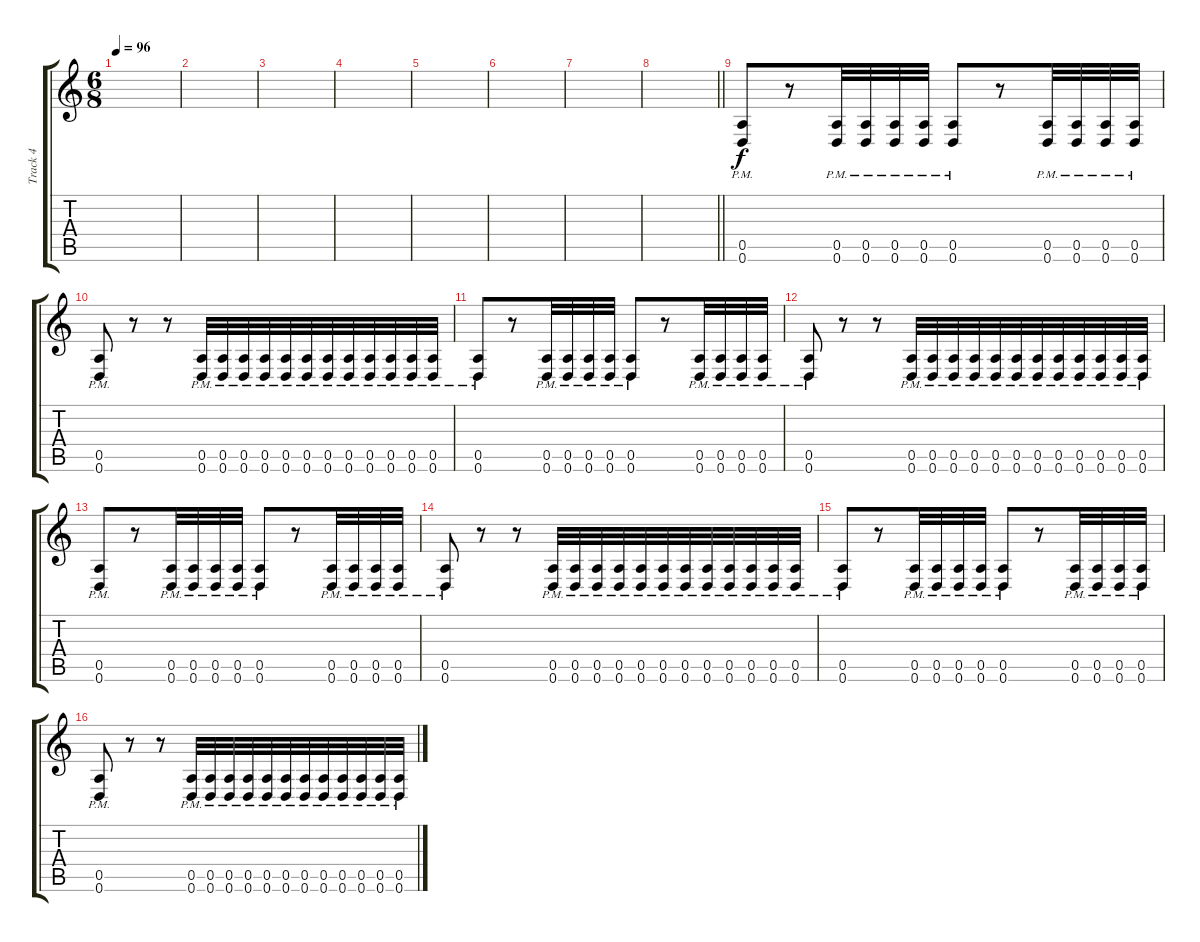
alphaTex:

\track ("Track 4" "Track 4") {instrument distortionguitar}
\staff {score tabs}
\tuning (E4 B3 G3 D3 A2 D2) {hide}
\ts (6 8)
\tempo 96
\clef g2
\ks c
|
|
|
|
|
|
|
\barLineRight lightlight
|
(0.5{pm} 0.6{pm}).8{volume 15} r.8 (0.5{pm} 0.6{pm}).32 (0.5{pm} 0.6{pm}).32 (0.5{pm} 0.6{pm}).32 (0.5{pm} 0.6{pm}).32 (0.5{pm} 0.6{pm}).8 r.8 (0.5{pm} 0.6{pm}).32 (0.5{pm} 0.6{pm}).32 (0.5{pm} 0.6{pm}).32 (0.5{pm} 0.6{pm}).32 |
(0.5{pm} 0.6{pm}).8 r.8 r.8 (0.5{pm} 0.6{pm}).32 (0.5{pm} 0.6{pm}).32 (0.5{pm} 0.6{pm}).32 (0.5{pm} 0.6{pm}).32 (0.5{pm} 0.6{pm}).32 (0.5{pm} 0.6{pm}).32 (0.5{pm} 0.6{pm}).32 (0.5{pm} 0.6{pm}).32 (0.5{pm} 0.6{pm}).32 (0.5{pm} 0.6{pm}).32 (0.5{pm} 0.6{pm}).32 (0.5{pm} 0.6{pm}).32 |
(0.5{pm} 0.6{pm}).8 r.8 (0.5{pm} 0.6{pm}).32 (0.5{pm} 0.6{pm}).32 (0.5{pm} 0.6{pm}).32 (0.5{pm} 0.6{pm}).32 (0.5{pm} 0.6{pm}).8 r.8 (0.5{pm} 0.6{pm}).32 (0.5{pm} 0.6{pm}).32 (0.5{pm} 0.6{pm}).32 (0.5{pm} 0.6{pm}).32 |
(0.5{pm} 0.6{pm}).8 r.8 r.8 (0.5{pm} 0.6{pm}).32 (0.5{pm} 0.6{pm}).32 (0.5{pm} 0.6{pm}).32 (0.5{pm} 0.6{pm}).32 (0.5{pm} 0.6{pm}).32 (0.5{pm} 0.6{pm}).32 (0.5{pm} 0.6{pm}).32 (0.5{pm} 0.6{pm}).32 (0.5{pm} 0.6{pm}).32 (0.5{pm} 0.6{pm}).32 (0.5{pm} 0.6{pm}).32 (0.5{pm} 0.6{pm}).32 |
(0.5{pm} 0.6{pm}).8 r.8 (0.5{pm} 0.6{pm}).32 (0.5{pm} 0.6{pm}).32 (0.5{pm} 0.6{pm}).32 (0.5{pm} 0.6{pm}).32 (0.5{pm} 0.6{pm}).8 r.8 (0.5{pm} 0.6{pm}).32 (0.5{pm} 0.6{pm}).32 (0.5{pm} 0.6{pm}).32 (0.5{pm} 0.6{pm}).32 |
(0.5{pm} 0.6{pm}).8 r.8 r.8 (0.5{pm} 0.6{pm}).32 (0.5{pm} 0.6{pm}).32 (0.5{pm} 0.6{pm}).32 (0.5{pm} 0.6{pm}).32 (0.5{pm} 0.6{pm}).32 (0.5{pm} 0.6{pm}).32 (0.5{pm} 0.6{pm}).32 (0.5{pm} 0.6{pm}).32 (0.5{pm} 0.6{pm}).32 (0.5{pm} 0.6{pm}).32 (0.5{pm} 0.6{pm}).32 (0.5{pm} 0.6{pm}).32 |
(0.5{pm} 0.6{pm}).8 r.8 (0.5{pm} 0.6{pm}).32 (0.5{pm} 0.6{pm}).32 (0.5{pm} 0.6{pm}).32 (0.5{pm} 0.6{pm}).32 (0.5{pm} 0.6{pm}).8 r.8 (0.5{pm} 0.6{pm}).32 (0.5{pm} 0.6{pm}).32 (0.5{pm} 0.6{pm}).32 (0.5{pm} 0.6{pm}).32 |
(0.5{pm} 0.6{pm}).8 r.8 r.8 (0.5{pm} 0.6{pm}).32 (0.5{pm} 0.6{pm}).32 (0.5{pm} 0.6{pm}).32 (0.5{pm} 0.6{pm}).32 (0.5{pm} 0.6{pm}).32 (0.5{pm} 0.6{pm}).32 (0.5{pm} 0.6{pm}).32 (0.5{pm} 0.6{pm}).32 (0.5{pm} 0.6{pm}).32 (0.5{pm} 0.6{pm}).32 (0.5{pm} 0.6{pm}).32 (0.5{pm} 0.6{pm}).32
